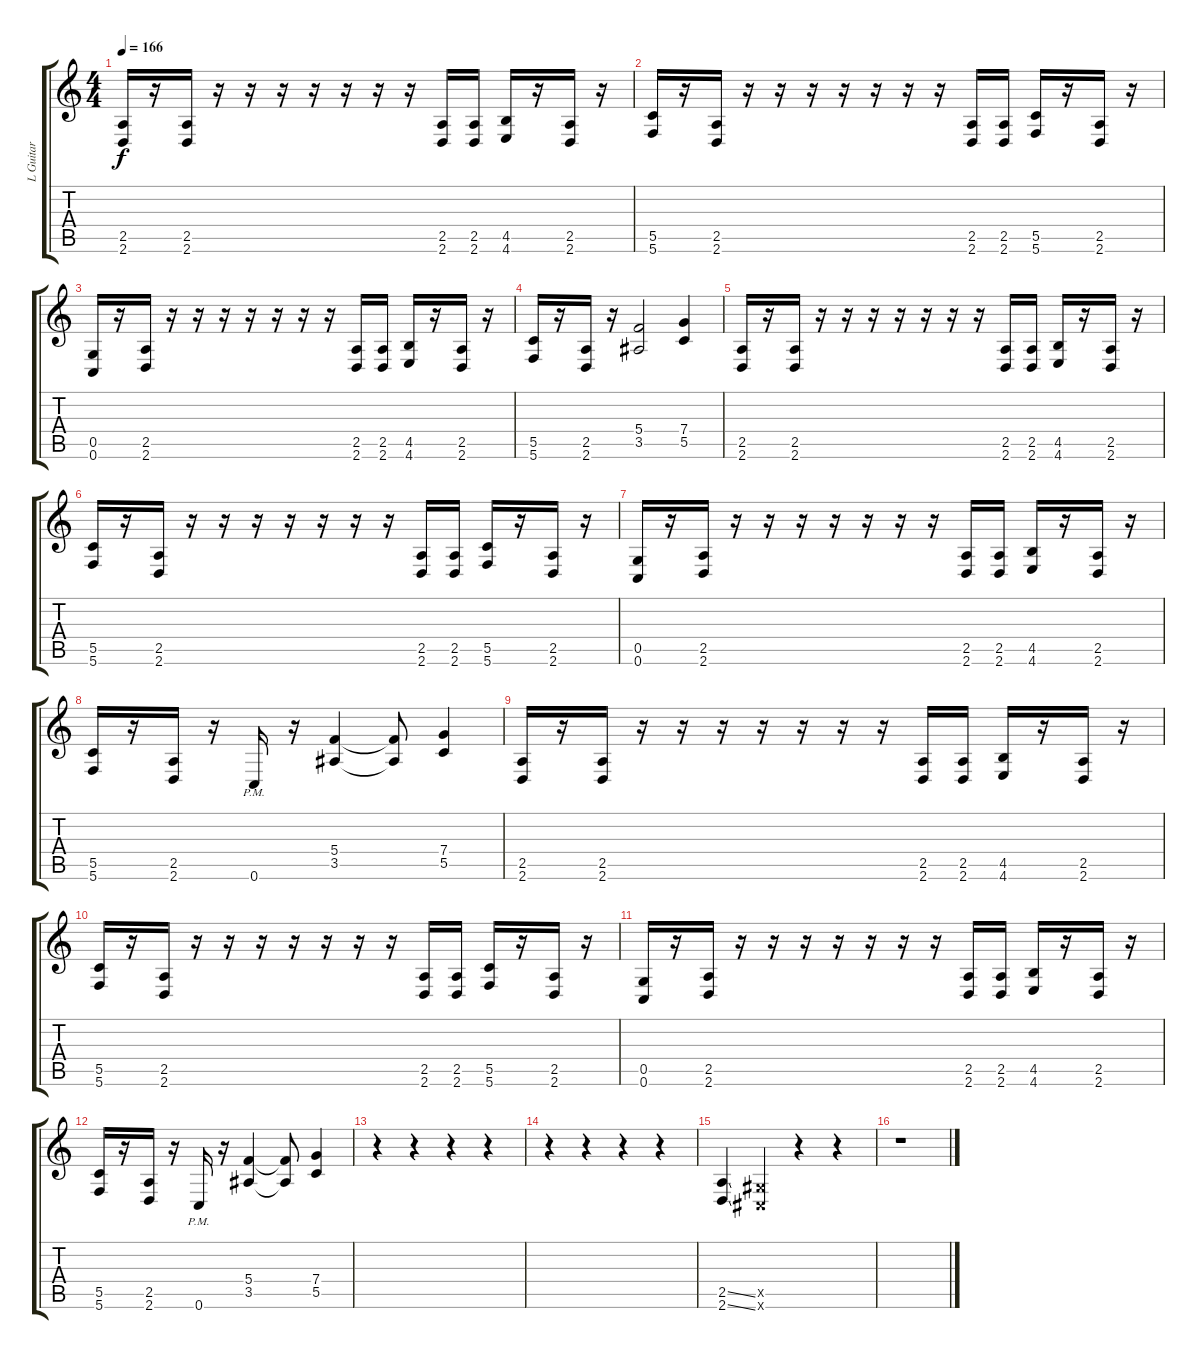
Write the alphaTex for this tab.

\track ("L Guitar" "L Guitar") {instrument distortionguitar}
\staff {score tabs}
\tuning (D4 A3 F3 C3 G2 C2) {hide}
\ts (4 4)
\tempo 166
\clef g2
\ks c
(2.5 2.6).16{dy f} r.16 (2.5 2.6).16 r.16 r.16 r.16 r.16 r.16 r.16 r.16 (2.5 2.6).16 (2.5 2.6).16 (4.5 4.6).16 r.16 (2.5 2.6).16 r.16 |
(5.5 5.6).16 r.16 (2.5 2.6).16 r.16 r.16 r.16 r.16 r.16 r.16 r.16 (2.5 2.6).16 (2.5 2.6).16 (5.5 5.6).16 r.16 (2.5 2.6).16 r.16 |
(0.5 0.6).16 r.16 (2.5 2.6).16 r.16 r.16 r.16 r.16 r.16 r.16 r.16 (2.5 2.6).16 (2.5 2.6).16 (4.5 4.6).16 r.16 (2.5 2.6).16 r.16 |
(5.5 5.6).16 r.16 (2.5 2.6).16 r.16 (5.4 3.5).2 (7.4 5.5).4 |
(2.5 2.6).16 r.16 (2.5 2.6).16 r.16 r.16 r.16 r.16 r.16 r.16 r.16 (2.5 2.6).16 (2.5 2.6).16 (4.5 4.6).16 r.16 (2.5 2.6).16 r.16 |
(5.5 5.6).16 r.16 (2.5 2.6).16 r.16 r.16 r.16 r.16 r.16 r.16 r.16 (2.5 2.6).16 (2.5 2.6).16 (5.5 5.6).16 r.16 (2.5 2.6).16 r.16 |
(0.5 0.6).16 r.16 (2.5 2.6).16 r.16 r.16 r.16 r.16 r.16 r.16 r.16 (2.5 2.6).16 (2.5 2.6).16 (4.5 4.6).16 r.16 (2.5 2.6).16 r.16 |
(5.5 5.6).16 r.16 (2.5 2.6).16 r.16 0.6{pm}.16 r.16 (5.4 3.5).4 (5.4{t} 3.5{t}).8 (7.4 5.5).4 |
(2.5 2.6).16 r.16 (2.5 2.6).16 r.16 r.16 r.16 r.16 r.16 r.16 r.16 (2.5 2.6).16 (2.5 2.6).16 (4.5 4.6).16 r.16 (2.5 2.6).16 r.16 |
(5.5 5.6).16 r.16 (2.5 2.6).16 r.16 r.16 r.16 r.16 r.16 r.16 r.16 (2.5 2.6).16 (2.5 2.6).16 (5.5 5.6).16 r.16 (2.5 2.6).16 r.16 |
(0.5 0.6).16 r.16 (2.5 2.6).16 r.16 r.16 r.16 r.16 r.16 r.16 r.16 (2.5 2.6).16 (2.5 2.6).16 (4.5 4.6).16 r.16 (2.5 2.6).16 r.16 |
(5.5 5.6).16 r.16 (2.5 2.6).16 r.16 0.6{pm}.16 r.16 (5.4 3.5).4 (5.4{t} 3.5{t}).8 (7.4 5.5).4 |
r.4 r.4 r.4 r.4 |
r.4 r.4 r.4 r.4 |
(2.5{ss} 2.6{ss}).4 (1.5{x} 1.6{x}).4 r.4 r.4 |
r.1
